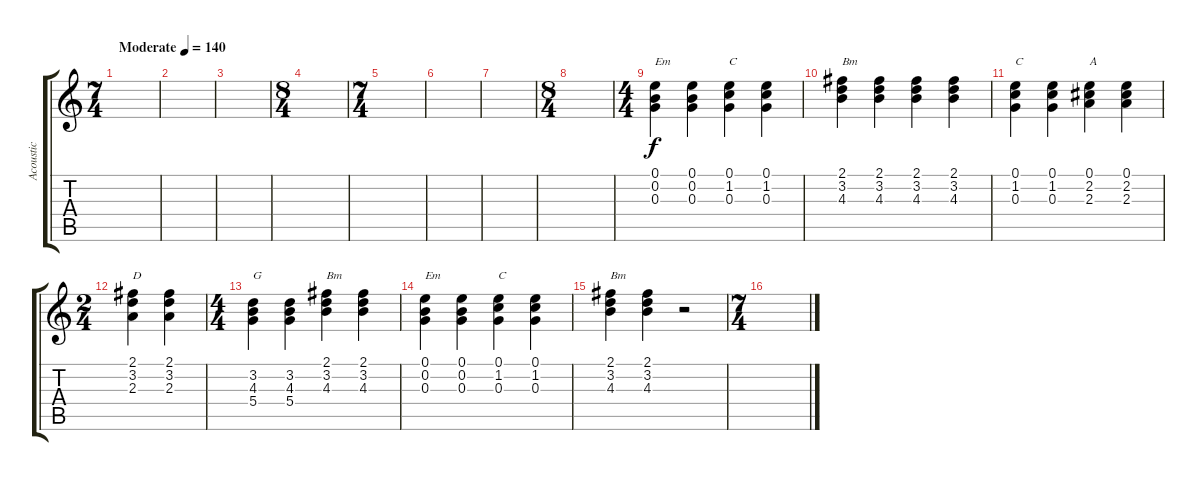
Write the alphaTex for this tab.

\track ("Acoustic" "Acoustic") {instrument acousticguitarsteel}
\staff {score tabs}
\tuning (E4 B3 G3 D3 A2 E2) {hide}
\ts (7 4)
\tempo (140 "Moderate")
\clef g2
\ks c
|
|
|
\ts (8 4)
|
\ts (7 4)
|
|
|
\ts (8 4)
|
\ts (4 4)
(0.1 0.2 0.3).4{txt "Em"} (0.1 0.2 0.3).4 (0.1 1.2 0.3).4{txt "C"} (0.1 1.2 0.3).4 |
(2.1 3.2 4.3).4{txt "Bm"} (2.1 3.2 4.3).4 (2.1 3.2 4.3).4 (2.1 3.2 4.3).4 |
(0.1 1.2 0.3).4{txt "C"} (0.1 1.2 0.3).4 (0.1 2.2 2.3).4{txt "A"} (0.1 2.2 2.3).4 |
\ts (2 4)
(2.1 3.2 2.3).4{txt "D"} (2.1 3.2 2.3).4 |
\ts (4 4)
(3.2 4.3 5.4).4{txt "G"} (3.2 4.3 5.4).4 (2.1 3.2 4.3).4{txt "Bm"} (2.1 3.2 4.3).4 |
(0.1 0.2 0.3).4{txt "Em"} (0.1 0.2 0.3).4 (0.1 1.2 0.3).4{txt "C"} (0.1 1.2 0.3).4 |
(2.1 3.2 4.3).4{txt "Bm"} (2.1 3.2 4.3).4 r.2 |
\ts (7 4)
